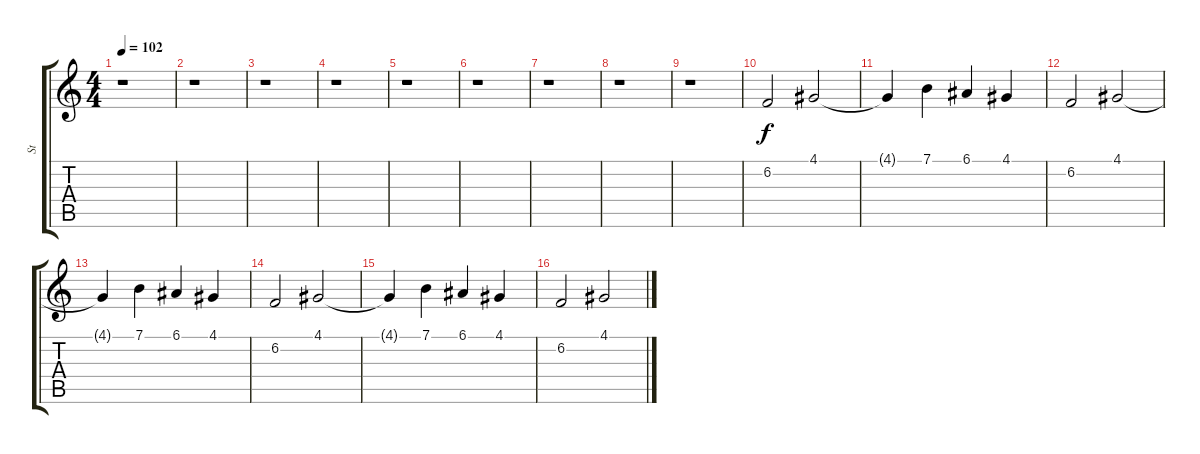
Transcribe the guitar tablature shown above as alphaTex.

\track ("St" "St") {instrument stringensemble1}
\staff {score tabs}
\tuning (E4 B3 G3 D3 A2 E2) {hide}
\ts (4 4)
\tempo 102
\clef g2
\ks c
r.1{dy f} |
r.1 |
r.1 |
r.1 |
r.1 |
r.1 |
r.1 |
r.1 |
r.1 |
6.2.2 4.1.2 |
4.1{t}.4 7.1.4 6.1.4 4.1.4 |
6.2.2 4.1.2 |
4.1{t}.4 7.1.4 6.1.4 4.1.4 |
6.2.2 4.1.2 |
4.1{t}.4 7.1.4 6.1.4 4.1.4 |
6.2.2 4.1.2
